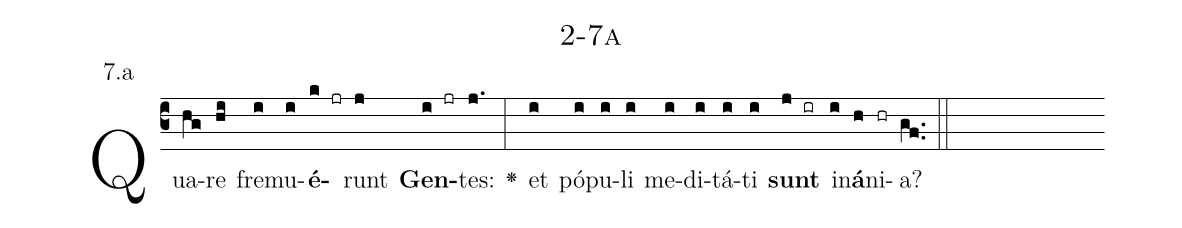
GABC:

name: 2-7a;
annotation: 7.a;
%%
(c3)Qua(hg)re(hi) fre(i)mu(i)<b>é</b>(k jr)runt(j) <b>Gen</b>(i jr)tes:(j.) <v>\greheightstar</v>(:) et(i) pó(i)pu(i)li(i) me(i)di(i)tá(i)ti(i) <b>sunt</b>(j ir) in(i)<b>á</b>(h)ni(hr)a?(gf..) (::)


%E(i) u(i) o(j) u(i) a(h) e.(gf..) (::)
